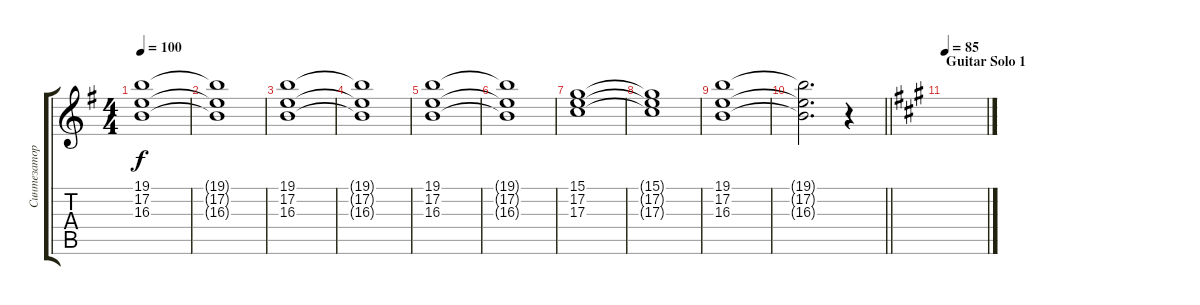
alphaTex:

\track ("Синтезатор" "Синтезатор") {instrument stringensemble1}
\staff {score tabs}
\tuning (E4 B3 G3 D3 A2 E2) {hide}
\ts (4 4)
\tempo 100
\clef g2
\ks eminor
(19.1 17.2 16.3).1{dy f} |
(19.1{t} 17.2{t} 16.3{t}).1 |
(19.1 17.2 16.3).1 |
(19.1{t} 17.2{t} 16.3{t}).1 |
(19.1 17.2 16.3).1 |
(19.1{t} 17.2{t} 16.3{t}).1 |
(15.1 17.2 17.3).1 |
(15.1{t} 17.2{t} 17.3{t}).1 |
(19.1 17.2 16.3).1 |
\barLineRight lightlight
(19.1{t} 17.2{t} 16.3{t}).2{d} r.4 |
\section ("" "Guitar Solo 1")
\tempo 85
\ks f#minor
